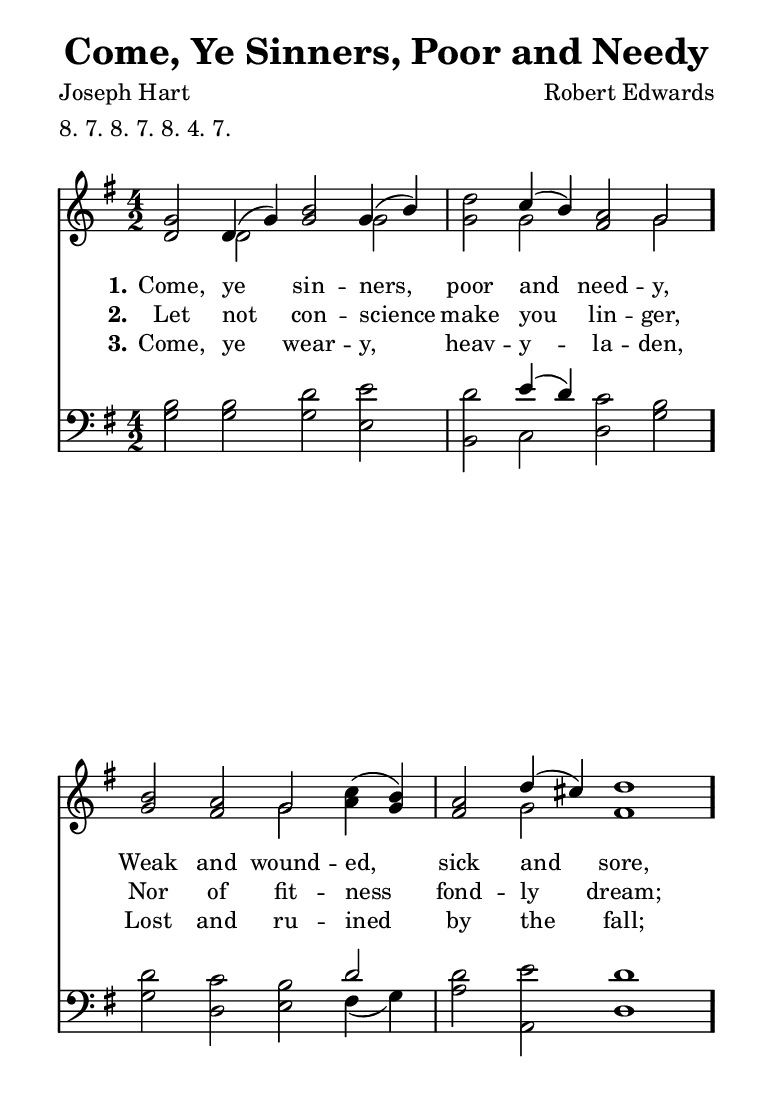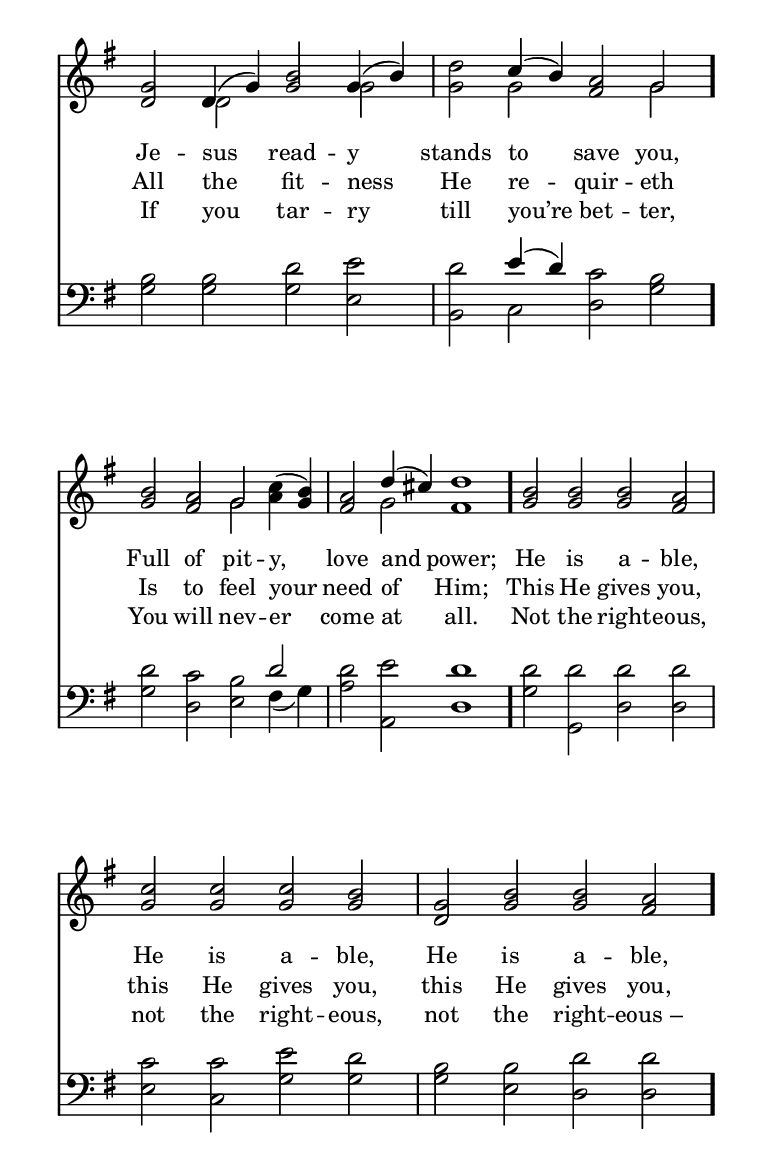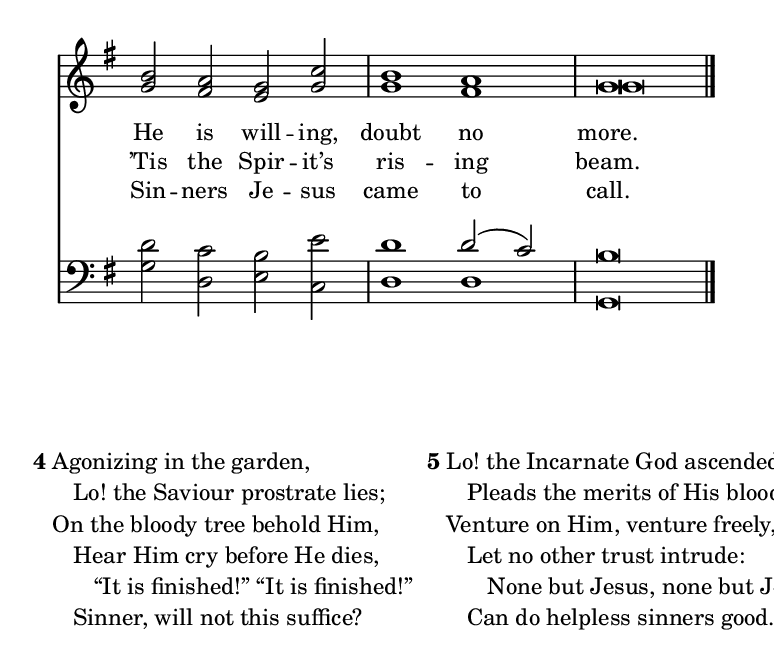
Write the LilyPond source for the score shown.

\include "common/global.ily"
\paper {
  \include "common/paper.ily"
  system-count = #(cond (is-eogsized 4) (#t #f))
}

\header{
  %gospel
  hymnnumber = "77"
  title = "Come, Ye Sinners, Poor and Needy"
  tunename = "Caersalem"
  meter = "8. 7. 8. 7. 8. 4. 7." % original has 8. 7. 8. 7. 4. 7
  poet = "Joseph Hart"
  composer = "Robert Edwards"
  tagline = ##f
}

% for fermata in MIDI
ta = { \tempo 4=160 }
tb = { \tempo 4=80  }

patternAA = { c2 c4( c4) c2 c4( c4) | c2 c4( c4) c2 c2 }
patternAB = { c2 }
patternAC = { c2 c2 c2 c2 | c2 c4( c4) c2 c2 }

patternBA = { c2 c2 c2 c4( c4) | c2 c4( c4) c1 }
patternBB = { c2 c2 c2 c4( c4) | c2 c2      c1 }
patternBC = { c2 c2 c2 c2      | c2 c2      c1 }

patternCA = { \patternAB }

patternDA = { c2 c2 c2 c2 | c1 c1      | c\breve }
patternDB = { c2 c2 c2 c2 | c1 c2( c2) | c\breve }

global = {
  \include "common/overrides.ily"
  \override Staff.TimeSignature.style = #'numbered
  \time 4/2
  \override Score.MetronomeMark.transparent = ##t % hide all fermata changes too
  \ta
  \key g \major
  \autoBeamOff
}

notesSoprano = {
\global
\relative c'' {

  \changePitch \patternAA { g d g b g b | d c b a g }
  \changePitch \patternBA { b a g c b | a d cis d }
  \changePitch \patternAA { g, d g b g b | d c b a g }
  \changePitch \patternBA { b a g c b | a d cis d }

  \changePitch \patternCA { b b b a | c c c b | g b b a }
  \changePitch \patternDA { b a g c | b a | g }

  \bar "|."

}
}

notesAlto = {
\global
\relative e' {

  \changePitch \patternAB { d d g g | g g fis g }
  \changePitch \patternBB { g fis g a g | fis g fis }
  \changePitch \patternAB { d d g g | g g fis g }
  \changePitch \patternBB { g fis g a g | fis g fis }

  \changePitch \patternCA { g g g fis | g g g g | d g g fis }
  \changePitch \patternDA { g fis e g | g fis | g }

}
}

notesTenor = {
\global
\relative a {

  \changePitch \patternAC { b b d e | d e d c b }
  \changePitch \patternBC { d c b d | d e d }
  \changePitch \patternAC { b b d e | d e d c b }
  \changePitch \patternBC { d c b d | d e d }

  \changePitch \patternCA { d d d d | c c e d | b b d d }
  \changePitch \patternDB { d c b e | d d c | b }

}
}

notesBass = {
\global
\relative f {

  \changePitch \patternAB { g g g e | b c d g }
  \changePitch \patternBB { g d e fis g | a a, d }
  \changePitch \patternAB { g g g e | b c d g }
  \changePitch \patternBB { g d e fis g | a a, d }

  \changePitch \patternCA { g g, d' d | e c g' g | g e d d }
  \changePitch \patternDA { g d e c | d d | g, }

}
}

wordsA = \lyricmode {
\set stanza = "1."

Come, ye sin -- ners, poor and need -- y, \bar "."
Weak and wound -- ed, sick and sore, \bar "."
Je -- sus read -- y stands to save you, \bar "."
Full of pit -- y, love and power; \bar "."
He is a -- ble, %{HIDE>%} He is a -- ble, %{<HIDE%} He is a -- ble, \bar "."
He is will -- ing, doubt no more. \bar "."

}

wordsB = \lyricmode {
\set stanza = "2."

Let not con -- science make you lin -- ger,
Nor of fit -- ness fond -- ly dream;
All the fit -- ness He re -- quir -- eth
Is to feel your need of Him;
This He gives you, %{HIDE>%} this He gives you, %{<HIDE%} this He gives you,
’Tis the Spir -- it’s ris -- ing beam.

}

wordsC = \lyricmode {
\set stanza = "3."

Come, ye wear -- y, heav -- y -- la -- den,
Lost and ru -- ined by the fall;
If you tar -- ry till you’re bet -- ter,
You will nev -- er come at all.
Not the right -- eous, %{HIDE>%} not the right -- eous, %{<HIDE%} not the right -- eous_–
Sin -- ners Je -- sus came to call.

}

wordsD = \markuplist {

\line { Agonizing in the garden, }
\line { { \hspace #2 } Lo! the Saviour prostrate lies; }
\line { On the bloody tree behold Him, }
\line { { \hspace #2 } Hear Him cry before He dies, }
\line { { \hspace #4 } “It is finished!” “It is finished!” }
\line { { \hspace #2 } Sinner, will not this suffice? }

}

wordsE = \markuplist {

\line { Lo! the Incarnate God ascended, }
\line { { \hspace #2 } Pleads the merits of His blood; }
\line { Venture on Him, venture freely, }
\line { { \hspace #2 } Let no other trust intrude: }
\line { { \hspace #4 } None but Jesus, none but Jesus, }
\line { { \hspace #2 } Can do helpless sinners good. }

}

\score {
  \context ChoirStaff <<
    \context Staff = upper <<
      \set Staff.autoBeaming = ##f
      \set ChoirStaff.systemStartDelimiter = #'SystemStartBar
      \set ChoirStaff.printPartCombineTexts = ##f
      \partcombine #'(2 . 11) \notesSoprano \notesAlto
      \context NullVoice = sopranos { \voiceOne << \notesSoprano >> }
      \context Lyrics = one   \lyricsto sopranos \wordsA
      \context Lyrics = two   \lyricsto sopranos \wordsB
      \context Lyrics = three \lyricsto sopranos \wordsC
    >>
    \context Staff = men <<
      \set Staff.autoBeaming = ##f
      \clef bass
      \set ChoirStaff.printPartCombineTexts = ##f
      \partcombine #'(2 . 11) \notesTenor \notesBass
    >>
  >>
  \layout {
    \include "common/layout.ily"
  }
  #(cond ((ly:get-option 'eog-midi-permitted) #{ \midi{
    \include "common/midi.ily"
  } #}))
}

\noPageBreak

\markup { \fill-line { %\column {
  \hspace #0.1
  \line{ \bold 4 \column { \wordsD } } %\combine \null \vspace #0.4
  \hspace #0.1
  \line{ \bold 5 \column { \wordsE } } %\combine \null \vspace #0.4
  \hspace #0.1
} } %}

\version "2.19.49"  % necessary for upgrading to future LilyPond versions.

% vi:set et ts=2 sw=2 ai nocindent syntax=lilypond:
